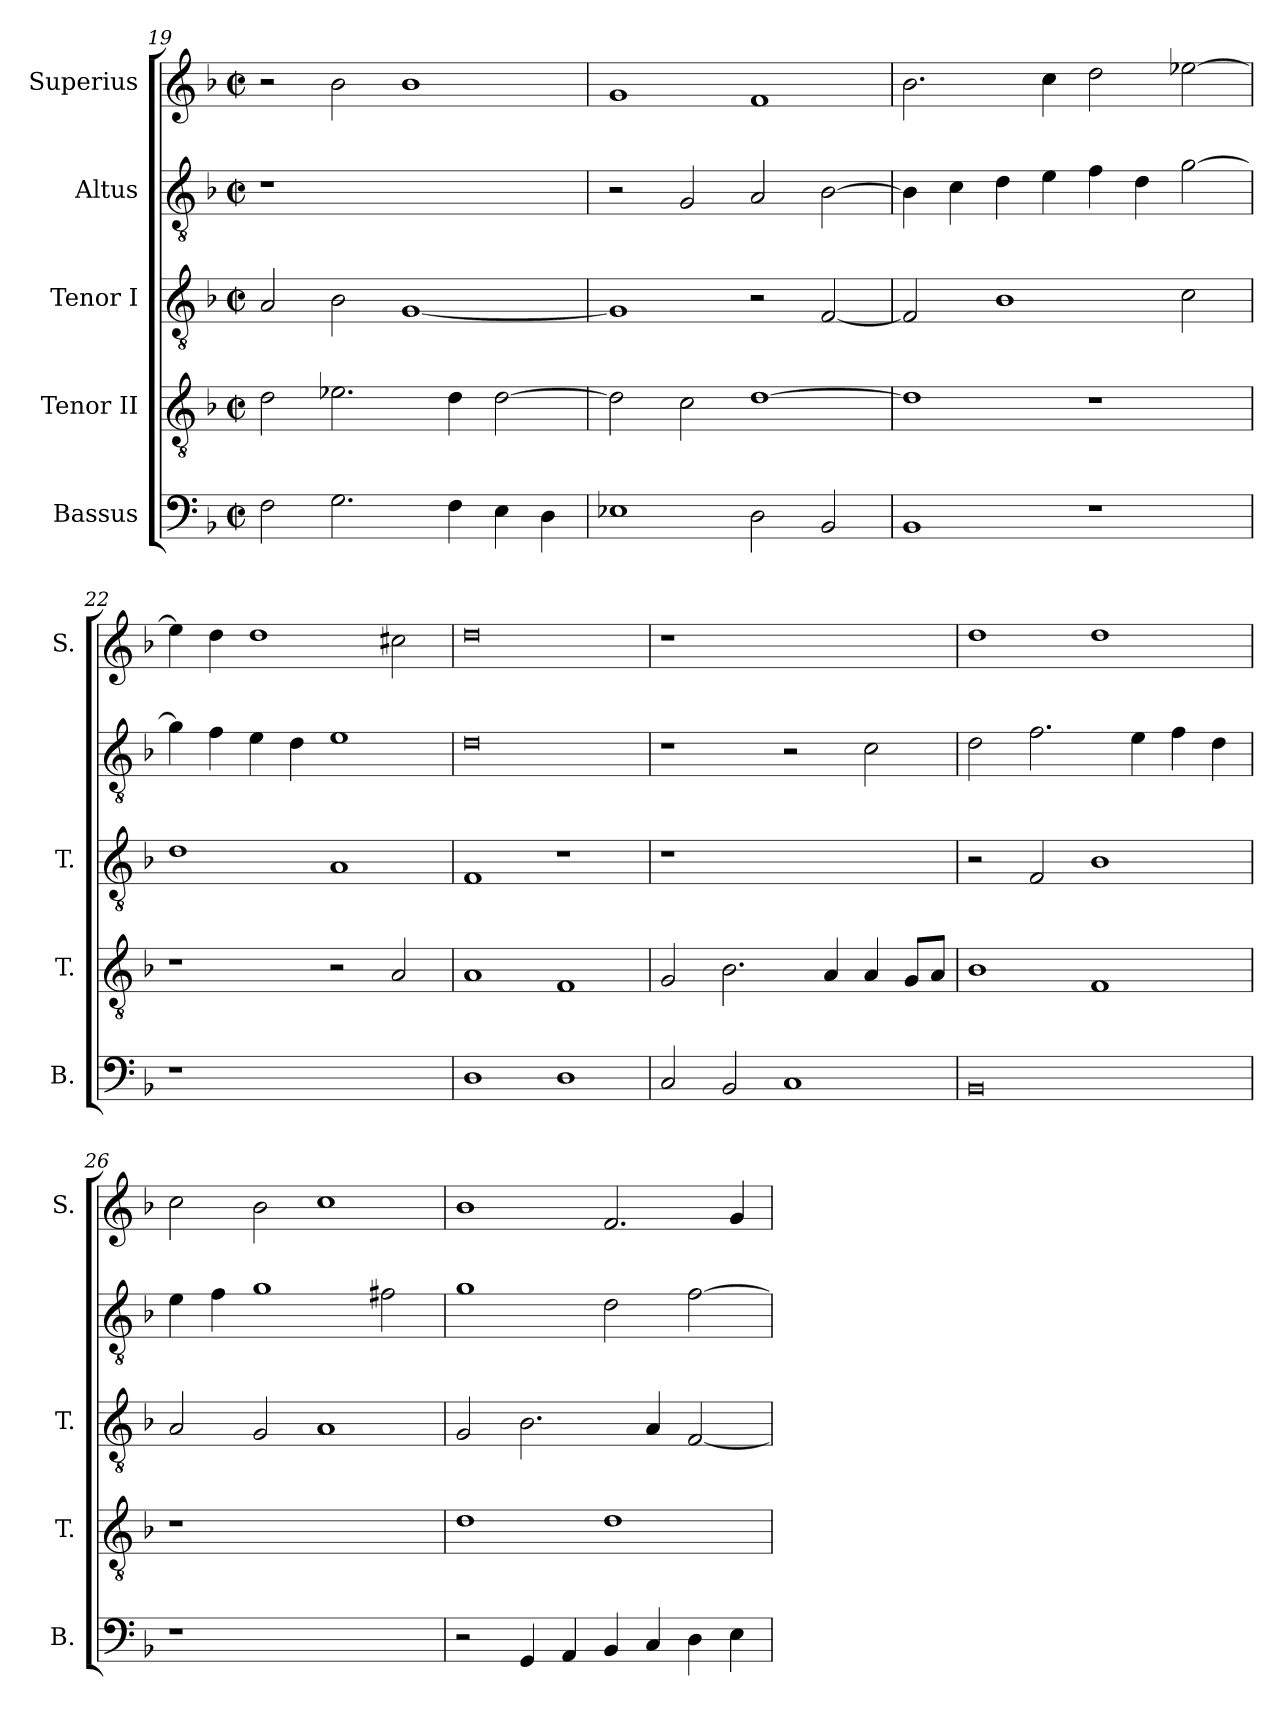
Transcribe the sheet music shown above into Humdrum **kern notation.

**kern	**kern	**kern	**kern	**kern
*part5	*part4	*part3	*part2	*part1
*staff5	*staff4	*staff3	*staff2	*staff1
*I"Bassus	*I"Tenor II	*I"Tenor I	*I"Altus	*I"Superius
*I'B.	*I'T.	*I'T.	*	*I'S.
*clefF4	*clefGv2	*clefGv2	*clefGv2	*clefG2
*	*ITrd7c12	*ITrd7c12	*ITrd7c12	*
*k[b-]	*k[b-]	*k[b-]	*k[b-]	*k[b-]
*F:	*F:	*F:	*F:	*F:
*M2/2	*M2/2	*M2/2	*M2/2	*M2/2
*met(c|)	*met(c|)	*met(c|)	*met(c|)	*met(c|)
=19	=19	=19	=19	=19
!	!	!	!LO:N:vis=1	!
2Fi\	2Di\	2AAi/	1r	2r
2.Gi\	2.E-Xi\	2BB-i\	.	2b-i\
.	.	[<1GGi	1ryy	1b-i
4Fi\	4Di\	.	.	.
4Ei\	[>2Di\	.	.	.
4Di\	.	.	.	.
!!LO:PB:g=z
=20	=20	=20	=20	=20
1E-Xi	2Di\]	1GGi]	2r	1gi
.	2Ci\	.	2GGi/	.
2Di\	[>1Di	2r	2AAi/	1fi
2BB-i/	.	[<2FFi/	[>2BB-i\	.
=21	=21	=21	=21	=21
1BB-i	1Di]	2FFi/]	4BB-i\]	2.b-i\
.	.	.	4Ci\	.
.	.	1BB-i	4Di\	.
.	.	.	4Ei\	4cci\
1r	1r	.	4Fi\	2ddi\
.	.	.	4Di\	.
.	.	2Ci\	[>2Gi\	[>2ee-Xi\
=22	=22	=22	=22	=22
!LO:N:vis=1	!	!	!	!
1r	1r	1Di	4Gi\]	4ee-i\]
.	.	.	4Fi\	4ddi\
.	.	.	4Ei\	1ddi
.	.	.	4Di\	.
1ryy	2r	1AAi	1Ei	.
.	2AAi/	.	.	2cc#Xi\
=23	=23	=23	=23	=23
1Di	1AAi	1FFi	0Di	0ddi
1Di	1FFi	1r	.	.
=24	=24	=24	=24	=24
!	!	!LO:N:vis=1	!	!LO:N:vis=1
2Ci/	2GGi/	1r	1r	1r
2BB-i/	2.BB-i\	.	.	.
1Ci	.	1ryy	2r	1ryy
.	4AAi/	.	.	.
.	4AAi/	.	2Ci\	.
.	8GGi/L	.	.	.
.	8AAi/J	.	.	.
!!LO:LB:g=z
=25	=25	=25	=25	=25
0BB-i	1BB-i	2r	2Di\	1ddi
.	.	2FFi/	2.Fi\	.
.	1FFi	1BB-i	.	1ddi
.	.	.	4Ei\	.
.	.	.	4Fi\	.
.	.	.	4Di\	.
=26	=26	=26	=26	=26
!LO:N:vis=1	!LO:N:vis=1	!	!	!
1r	1r	2AAi/	4Ei\	2cci\
.	.	.	4Fi\	.
.	.	2GGi/	1Gi	2b-i\
1ryy	1ryy	1AAi	.	1cci
.	.	.	2F#Xi\	.
=27	=27	=27	=27	=27
2r	1Di	2GGi/	1Gi	1b-i
4GGi/	.	2.BB-i\	.	.
4AAi/	.	.	.	.
4BB-i/	1Di	.	2Di\	2.fi/
4Ci/	.	4AAi/	.	.
4Di\	.	[<2FFi/	[>2Fi\	.
4Ei\	.	.	.	4gi/
=	=	=	=	=
*-	*-	*-	*-	*-
